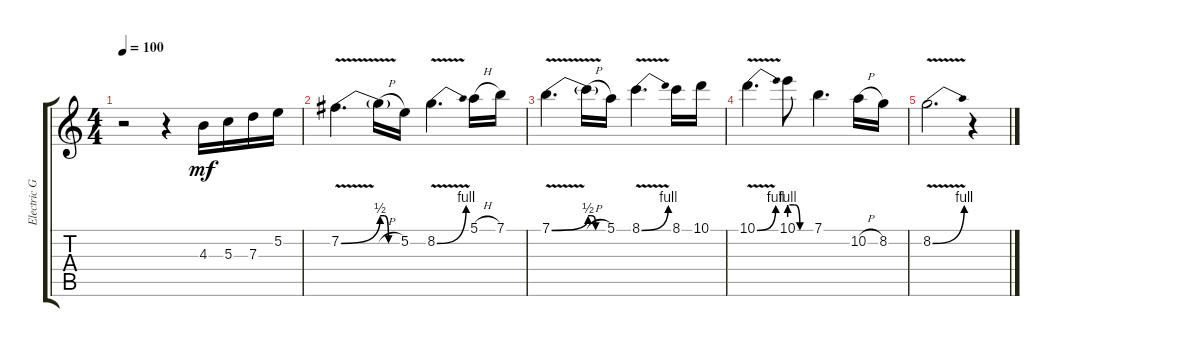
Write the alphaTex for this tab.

\track ("Electric Guitar" "Electric G") {instrument electricguitarclean}
\staff {score tabs}
\tuning (E4 B3 G3 D3 A2 E2) {hide}
\ts (4 4)
\tempo 100
\clef g2
\ks c
r.2{dy mf instrument electricguitarclean} r.4 4.3.16 5.3.16 7.3.16 5.2.16 |
7.2{be (bend 0 0 60 2) v}.4{d} 7.2{be (custom 0 2 15 2 30 0 60 0) h t}.16 5.2.16 8.2{be (bend 0 0 60 4) v}.4{d} 5.1{h}.16 7.1.16 |
7.1{be (bend 0 0 60 2) v}.4{d} 7.1{be (custom 0 2 15 2 30 0 60 0) h t}.16 5.1.16 8.1{be (bend 0 0 60 4) v}.4{d} 8.1.16 10.1.16 |
10.1{be (bend 0 0 60 4) v}.4{d} 10.1{be (custom 0 4 15 4 30 0 60 0)}.8 7.1.4{d} 10.2{h}.16 8.2.16 |
8.2{be (bend 0 0 60 4) v}.2{d} r.4
